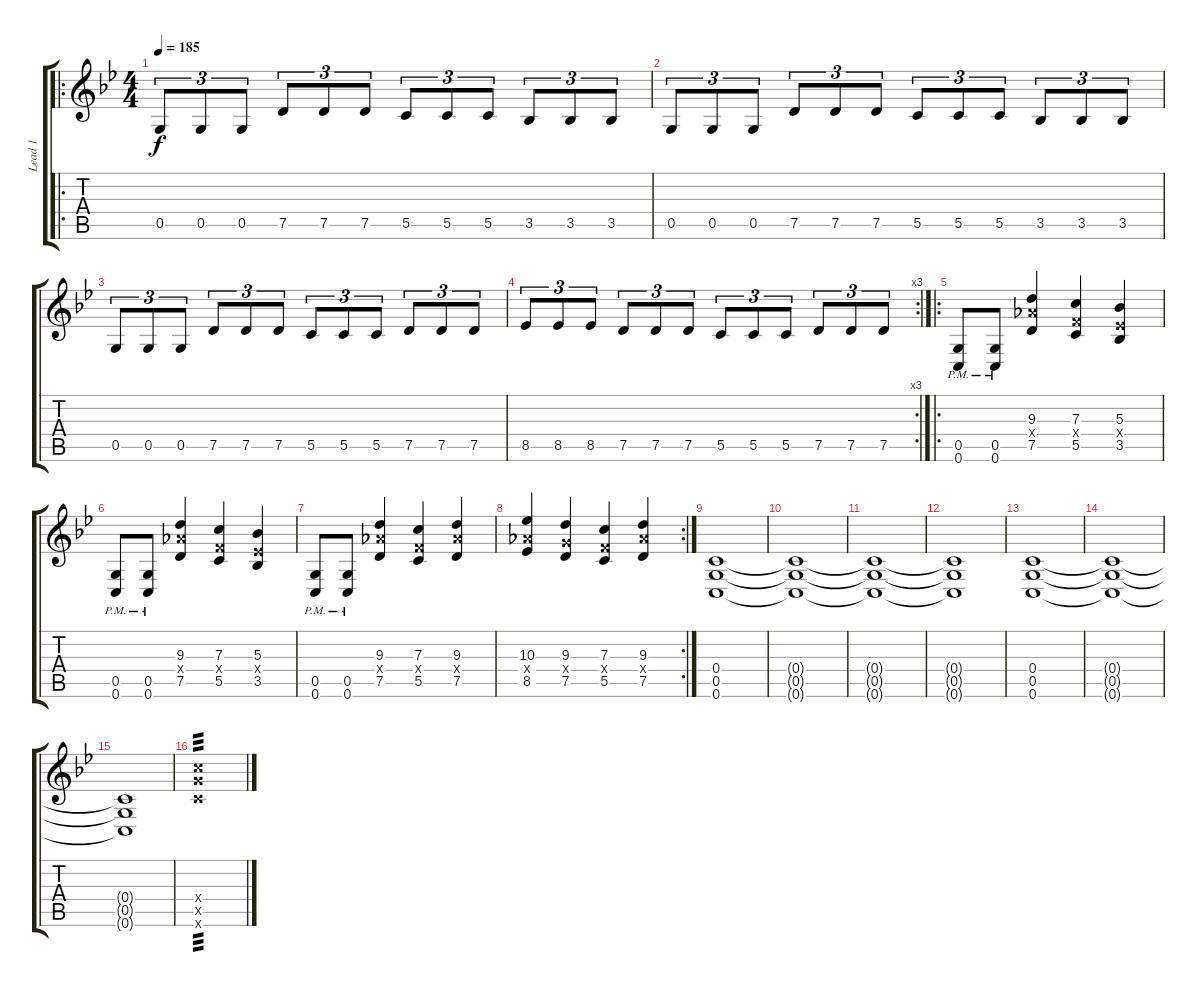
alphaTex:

\track ("Lead 1" "Lead 1") {instrument distortionguitar}
\staff {score tabs}
\tuning (D4 A3 F3 C3 G2 C2) {hide}
\ro
\ts (4 4)
\tempo 185
\clef g2
\ks bb
0.5.8{tu (3 2) dy f} 0.5.8{tu (3 2)} 0.5.8{tu (3 2)} 7.5.8{tu (3 2)} 7.5.8{tu (3 2)} 7.5.8{tu (3 2)} 5.5.8{tu (3 2)} 5.5.8{tu (3 2)} 5.5.8{tu (3 2)} 3.5.8{tu (3 2)} 3.5.8{tu (3 2)} 3.5.8{tu (3 2)} |
0.5.8{tu (3 2)} 0.5.8{tu (3 2)} 0.5.8{tu (3 2)} 7.5.8{tu (3 2)} 7.5.8{tu (3 2)} 7.5.8{tu (3 2)} 5.5.8{tu (3 2)} 5.5.8{tu (3 2)} 5.5.8{tu (3 2)} 3.5.8{tu (3 2)} 3.5.8{tu (3 2)} 3.5.8{tu (3 2)} |
0.5.8{tu (3 2)} 0.5.8{tu (3 2)} 0.5.8{tu (3 2)} 7.5.8{tu (3 2)} 7.5.8{tu (3 2)} 7.5.8{tu (3 2)} 5.5.8{tu (3 2)} 5.5.8{tu (3 2)} 5.5.8{tu (3 2)} 7.5.8{tu (3 2)} 7.5.8{tu (3 2)} 7.5.8{tu (3 2)} |
\rc 3
8.5.8{tu (3 2)} 8.5.8{tu (3 2)} 8.5.8{tu (3 2)} 7.5.8{tu (3 2)} 7.5.8{tu (3 2)} 7.5.8{tu (3 2)} 5.5.8{tu (3 2)} 5.5.8{tu (3 2)} 5.5.8{tu (3 2)} 7.5.8{tu (3 2)} 7.5.8{tu (3 2)} 7.5.8{tu (3 2)} |
\ro
(0.5{pm} 0.6{pm}).8 (0.5{pm} 0.6{pm}).8 (9.3 8.4{x} 7.5).4 (7.3 5.4{x} 5.5).4 (5.3 3.4{x} 3.5).4 |
(0.5{pm} 0.6{pm}).8 (0.5{pm} 0.6{pm}).8 (9.3 8.4{x} 7.5).4 (7.3 5.4{x} 5.5).4 (5.3 3.4{x} 3.5).4 |
(0.5{pm} 0.6{pm}).8 (0.5{pm} 0.6{pm}).8 (9.3 8.4{x} 7.5).4 (7.3 5.4{x} 5.5).4 (9.3 8.4{x} 7.5).4 |
\rc 2
(10.3 8.4{x} 8.5).4 (9.3 7.4{x} 7.5).4 (7.3 5.4{x} 5.5).4 (9.3 8.4{x} 7.5).4 |
(0.4 0.5 0.6).1 |
(0.4{t} 0.5{t} 0.6{t}).1 |
(0.4{t} 0.5{t} 0.6{t}).1 |
(0.4{t} 0.5{t} 0.6{t}).1 |
(0.4 0.5 0.6).1 |
(0.4{t} 0.5{t} 0.6{t}).1 |
(0.4{t} 0.5{t} 0.6{t}).1 |
(12.4{x} 12.5{x} 12.6{x}).1{tp 3}
